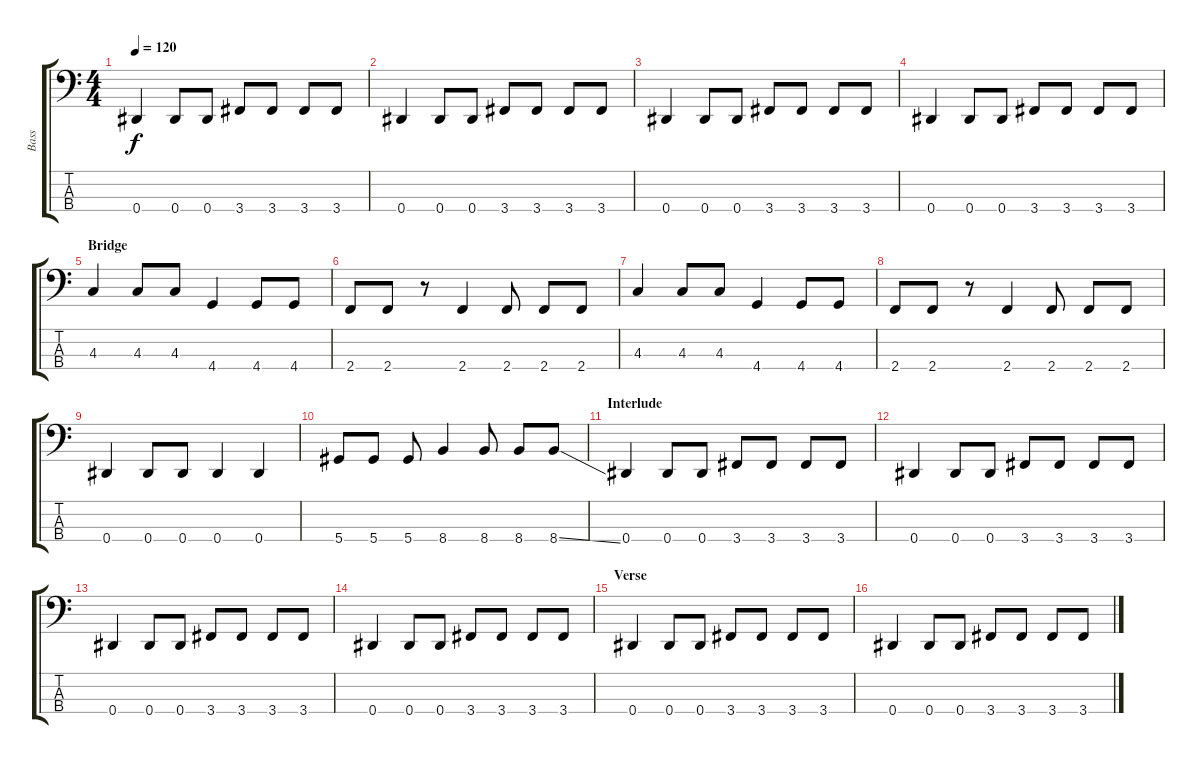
\track ("Bass" "Bass") {instrument acousticbass}
\staff {score tabs}
\tuning (Gb2 Db2 Ab1 Eb1) {hide}
\ts (4 4)
\tempo 120
\clef f4
\ks c
0.4.4{dy f} 0.4.8 0.4.8 3.4.8 3.4.8 3.4.8 3.4.8 |
0.4.4 0.4.8 0.4.8 3.4.8 3.4.8 3.4.8 3.4.8 |
0.4.4 0.4.8 0.4.8 3.4.8 3.4.8 3.4.8 3.4.8 |
0.4.4 0.4.8 0.4.8 3.4.8 3.4.8 3.4.8 3.4.8 |
\section ("" "Bridge")
4.3.4 4.3.8 4.3.8 4.4.4 4.4.8 4.4.8 |
2.4.8 2.4.8 r.8 2.4.4 2.4.8 2.4.8 2.4.8 |
4.3.4 4.3.8 4.3.8 4.4.4 4.4.8 4.4.8 |
2.4.8 2.4.8 r.8 2.4.4 2.4.8 2.4.8 2.4.8 |
0.4.4 0.4.8 0.4.8 0.4.4 0.4.4 |
5.4.8 5.4.8 5.4.8 8.4.4 8.4.8 8.4.8 8.4{ss}.8 |
\section ("" "Interlude")
0.4.4 0.4.8 0.4.8 3.4.8 3.4.8 3.4.8 3.4.8 |
0.4.4 0.4.8 0.4.8 3.4.8 3.4.8 3.4.8 3.4.8 |
0.4.4 0.4.8 0.4.8 3.4.8 3.4.8 3.4.8 3.4.8 |
0.4.4 0.4.8 0.4.8 3.4.8 3.4.8 3.4.8 3.4.8 |
\section ("" "Verse")
0.4.4 0.4.8 0.4.8 3.4.8 3.4.8 3.4.8 3.4.8 |
0.4.4 0.4.8 0.4.8 3.4.8 3.4.8 3.4.8 3.4.8
